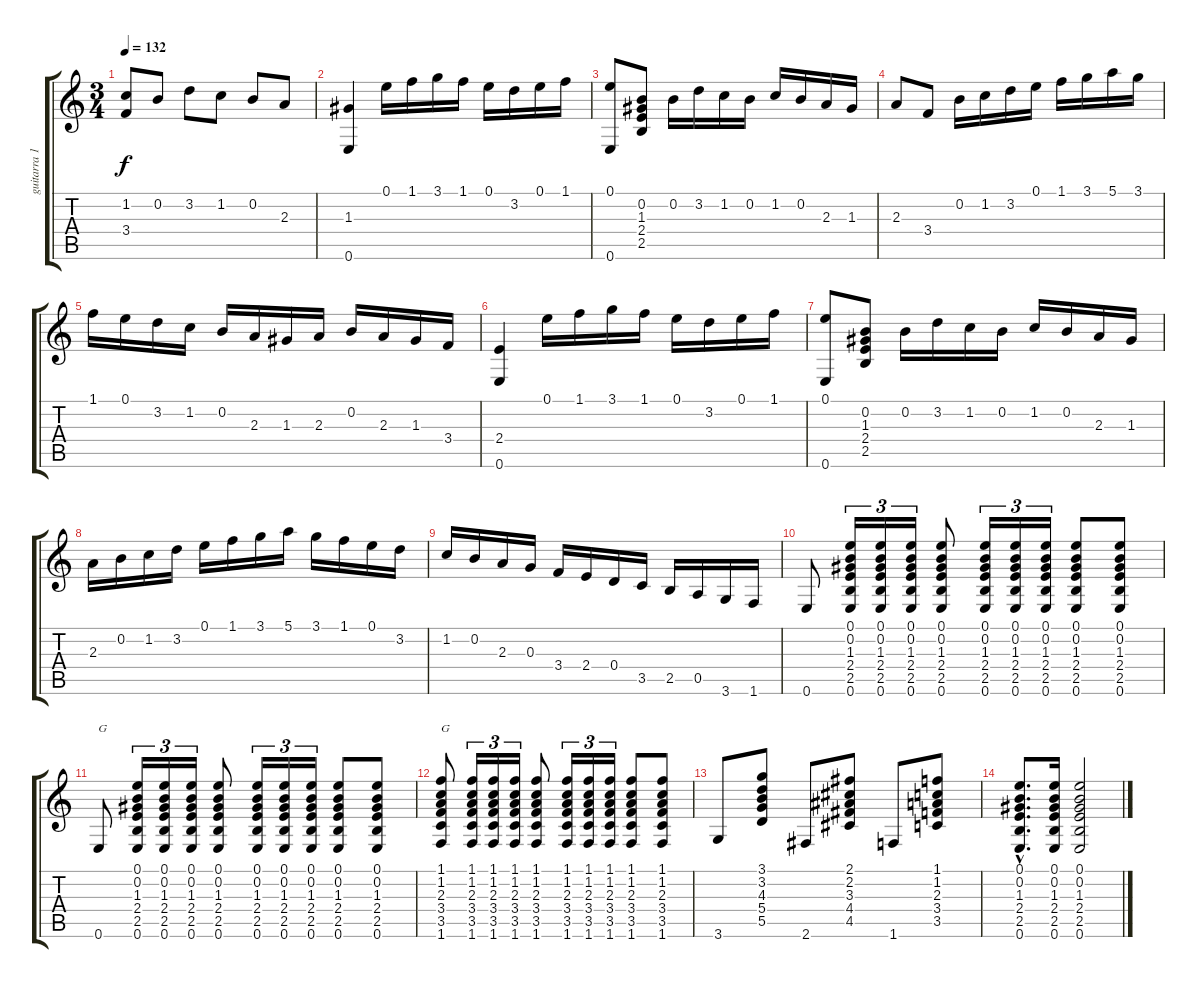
\track ("guitarra 1" "guitarra 1") {instrument acousticguitarnylon}
\staff {score tabs}
\tuning (E4 B3 G3 D3 A2 E2) {hide}
\ts (3 4)
\tempo 132
\clef g2
\ks c
(1.2 3.4).8{dy f} 0.2.8 3.2.8 1.2.8 0.2.8 2.3.8 |
(1.3 0.6).4 0.1.16 1.1.16 3.1.16 1.1.16 0.1.16 3.2.16 0.1.16 1.1.16 |
(0.1 0.6).8 (0.2 1.3 2.4 2.5).8 0.2.16 3.2.16 1.2.16 0.2.16 1.2.16 0.2.16 2.3.16 1.3.16 |
2.3.8 3.4.8 0.2.16 1.2.16 3.2.16 0.1.16 1.1.16 3.1.16 5.1.16 3.1.16 |
1.1.16 0.1.16 3.2.16 1.2.16 0.2.16 2.3.16 1.3.16 2.3.16 0.2.16 2.3.16 1.3.16 3.4.16 |
(2.4 0.6).4 0.1.16 1.1.16 3.1.16 1.1.16 0.1.16 3.2.16 0.1.16 1.1.16 |
(0.1 0.6).8 (0.2 1.3 2.4 2.5).8 0.2.16 3.2.16 1.2.16 0.2.16 1.2.16 0.2.16 2.3.16 1.3.16 |
2.3.16 0.2.16 1.2.16 3.2.16 0.1.16 1.1.16 3.1.16 5.1.16 3.1.16 1.1.16 0.1.16 3.2.16 |
1.2.16 0.2.16 2.3.16 0.3.16 3.4.16 2.4.16 0.4.16 3.5.16 2.5.16 0.5.16 3.6.16 1.6.16 |
0.6.8 (0.1 0.2 1.3 2.4 2.5 0.6).16{tu (3 2)} (0.1 0.2 1.3 2.4 2.5 0.6).16{tu (3 2)} (0.1 0.2 1.3 2.4 2.5 0.6).16{tu (3 2)} (0.1 0.2 1.3 2.4 2.5 0.6).8 (0.1 0.2 1.3 2.4 2.5 0.6).16{tu (3 2)} (0.1 0.2 1.3 2.4 2.5 0.6).16{tu (3 2)} (0.1 0.2 1.3 2.4 2.5 0.6).16{tu (3 2)} (0.1 0.2 1.3 2.4 2.5 0.6).8 (0.1 0.2 1.3 2.4 2.5 0.6).8 |
0.6.8{txt "G"} (0.1 0.2 1.3 2.4 2.5 0.6).16{tu (3 2)} (0.1 0.2 1.3 2.4 2.5 0.6).16{tu (3 2)} (0.1 0.2 1.3 2.4 2.5 0.6).16{tu (3 2)} (0.1 0.2 1.3 2.4 2.5 0.6).8 (0.1 0.2 1.3 2.4 2.5 0.6).16{tu (3 2)} (0.1 0.2 1.3 2.4 2.5 0.6).16{tu (3 2)} (0.1 0.2 1.3 2.4 2.5 0.6).16{tu (3 2)} (0.1 0.2 1.3 2.4 2.5 0.6).8 (0.1 0.2 1.3 2.4 2.5 0.6).8 |
(1.1 1.2 2.3 3.4 3.5 1.6).8{txt "G"} (1.1 1.2 2.3 3.4 3.5 1.6).16{tu (3 2)} (1.1 1.2 2.3 3.4 3.5 1.6).16{tu (3 2)} (1.1 1.2 2.3 3.4 3.5 1.6).16{tu (3 2)} (1.1 1.2 2.3 3.4 3.5 1.6).8 (1.1 1.2 2.3 3.4 3.5 1.6).16{tu (3 2)} (1.1 1.2 2.3 3.4 3.5 1.6).16{tu (3 2)} (1.1 1.2 2.3 3.4 3.5 1.6).16{tu (3 2)} (1.1 1.2 2.3 3.4 3.5 1.6).8 (1.1 1.2 2.3 3.4 3.5 1.6).8 |
3.6.8 (3.1 3.2 4.3 5.4 5.5).8 2.6.8 (2.1 2.2 3.3 4.4 4.5).8 1.6.8 (1.1 1.2 2.3 3.4 3.5).8 |
(0.1{hac} 0.2{hac} 1.3{hac} 2.4{hac} 2.5{hac} 0.6{hac}).8{d} (0.1 0.2 1.3 2.4 2.5 0.6).16 (0.1 0.2 1.3 2.4 2.5 0.6).2
